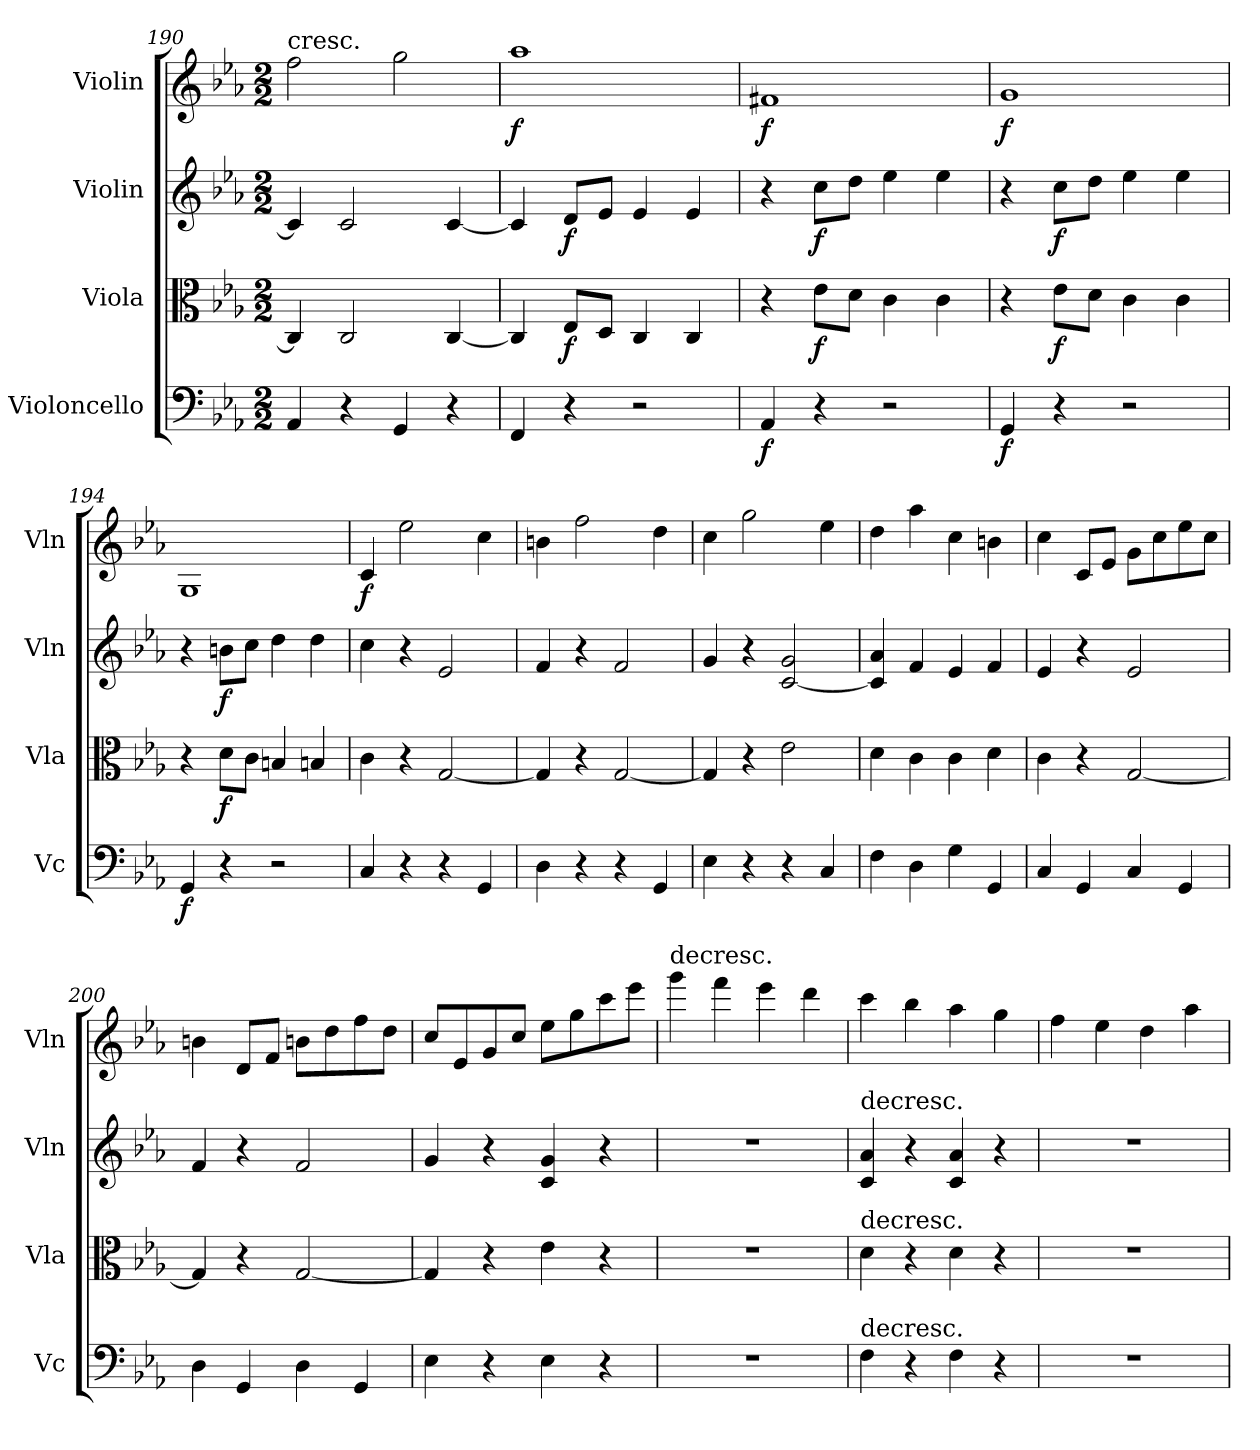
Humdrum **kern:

**kern	**dynam	**kern	**dynam	**kern	**dynam	**kern	**dynam
*part4	*part4	*part3	*part3	*part2	*part2	*part1	*part1
*staff4	*staff4	*staff3	*staff3	*staff2	*staff2	*staff1	*staff1
*I"Violoncello	*	*I"Viola	*	*I"Violin	*	*I"Violin	*
*I'Vc	*	*I'Vla	*	*I'Vln	*	*I'Vln	*
*clefF4	*	*clefC3	*	*clefG2	*	*clefG2	*
*k[b-e-a-]	*	*k[b-e-a-]	*	*k[b-e-a-]	*	*k[b-e-a-]	*
*M2/2	*	*M2/2	*	*M2/2	*	*M2/2	*
=190	=190	=190	=190	=190	=190	=190	=190
!	!	!	!	!	!	!LO:TX:t=cresc.	!
4AA-/	.	4C/]	.	4c/]	.	2ff\	.
4r	.	2C/	.	2c/	.	.	.
4GG/	.	.	.	.	.	2gg\	.
4r	.	[4C/	.	[4c/	.	.	.
=191	=191	=191	=191	=191	=191	=191	=191
4FF/	.	4C/]	.	4c/]	.	1aa-	f
4r	.	8E-/L	f	8d/L	f	.	.
.	.	8D/J	.	8e-/J	.	.	.
2r	.	4C/	.	4e-/	.	.	.
.	.	4C/	.	4e-/	.	.	.
=192	=192	=192	=192	=192	=192	=192	=192
4AA-/	f	4r	.	4r	.	1f#X	f
4r	.	8e-\L	f	8cc\L	f	.	.
.	.	8d\J	.	8dd\J	.	.	.
2r	.	4c\	.	4ee-\	.	.	.
.	.	4c\	.	4ee-\	.	.	.
=193	=193	=193	=193	=193	=193	=193	=193
4GG/	f	4r	.	4r	.	1g	f
4r	.	8e-\L	f	8cc\L	f	.	.
.	.	8d\J	.	8dd\J	.	.	.
2r	.	4c\	.	4ee-\	.	.	.
.	.	4c\	.	4ee-\	.	.	.
=194	=194	=194	=194	=194	=194	=194	=194
4GG/	f	4r	.	4r	.	1G	.
4r	.	8d\L	f	8bn\L	f	.	.
.	.	8c\J	.	8cc\J	.	.	.
2r	.	4Bn/	.	4dd\	.	.	.
.	.	4Bn/	.	4dd\	.	.	.
=195	=195	=195	=195	=195	=195	=195	=195
4C/	.	4c\	.	4cc\	.	4c/	f
4r	.	4r	.	4r	.	2ee-\	.
4r	.	[2G/	.	2e-/	.	.	.
4GG/	.	.	.	.	.	4cc\	.
=196	=196	=196	=196	=196	=196	=196	=196
4D\	.	4G/]	.	4f/	.	4bn\	.
4r	.	4r	.	4r	.	2ff\	.
4r	.	[2G/	.	2f/	.	.	.
4GG/	.	.	.	.	.	4dd\	.
=197	=197	=197	=197	=197	=197	=197	=197
4E-\	.	4G/]	.	4g/	.	4cc\	.
4r	.	4r	.	4r	.	2gg\	.
4r	.	2e-\	.	[2c/ 2g/	.	.	.
4C/	.	.	.	.	.	4ee-\	.
=198	=198	=198	=198	=198	=198	=198	=198
4F\	.	4d\	.	4c]/ 4a-/	.	4dd\	.
4D\	.	4c\	.	4f/	.	4aa-\	.
4G\	.	4c\	.	4e-/	.	4cc\	.
4GG/	.	4d\	.	4f/	.	4bn\	.
=199	=199	=199	=199	=199	=199	=199	=199
4C/	.	4c\	.	4e-/	.	4cc\	.
4GG/	.	4r	.	4r	.	8c/L	.
.	.	.	.	.	.	8e-/J	.
4C/	.	[2G/	.	2e-/	.	8g\L	.
.	.	.	.	.	.	8cc\	.
4GG/	.	.	.	.	.	8ee-\	.
.	.	.	.	.	.	8cc\J	.
=200	=200	=200	=200	=200	=200	=200	=200
4D\	.	4G/]	.	4f/	.	4bn\	.
4GG/	.	4r	.	4r	.	8d/L	.
.	.	.	.	.	.	8f/J	.
4D\	.	[2G/	.	2f/	.	8bn\L	.
.	.	.	.	.	.	8dd\	.
4GG/	.	.	.	.	.	8ff\	.
.	.	.	.	.	.	8dd\J	.
=201	=201	=201	=201	=201	=201	=201	=201
4E-\	.	4G/]	.	4g/	.	8cc/L	.
.	.	.	.	.	.	8e-/	.
4r	.	4r	.	4r	.	8g/	.
.	.	.	.	.	.	8cc/J	.
4E-\	.	4e-\	.	4c/ 4g/	.	8ee-\L	.
.	.	.	.	.	.	8gg\	.
4r	.	4r	.	4r	.	8ccc\	.
.	.	.	.	.	.	8eee-\J	.
=202	=202	=202	=202	=202	=202	=202	=202
!	!	!	!	!	!	!LO:TX:t=decresc.	!
1r	.	1r	.	1r	.	4ggg\	.
.	.	.	.	.	.	4fff\	.
.	.	.	.	.	.	4eee-\	.
.	.	.	.	.	.	4ddd\	.
=203	=203	=203	=203	=203	=203	=203	=203
!	!	!	!	!LO:TX:t=decresc.	!	!	!
!	!	!LO:TX:t=decresc.	!	!	!	!	!
!LO:TX:t=decresc.	!	!	!	!	!	!	!
4F\	.	4d\	.	4c/ 4a-/	.	4ccc\	.
4r	.	4r	.	4r	.	4bb-\	.
4F\	.	4d\	.	4c/ 4a-/	.	4aa-\	.
4r	.	4r	.	4r	.	4gg\	.
=204	=204	=204	=204	=204	=204	=204	=204
1r	.	1r	.	1r	.	4ff\	.
.	.	.	.	.	.	4ee-\	.
.	.	.	.	.	.	4dd\	.
.	.	.	.	.	.	4aa-\	.
=	=	=	=	=	=	=	=
*-	*-	*-	*-	*-	*-	*-	*-
